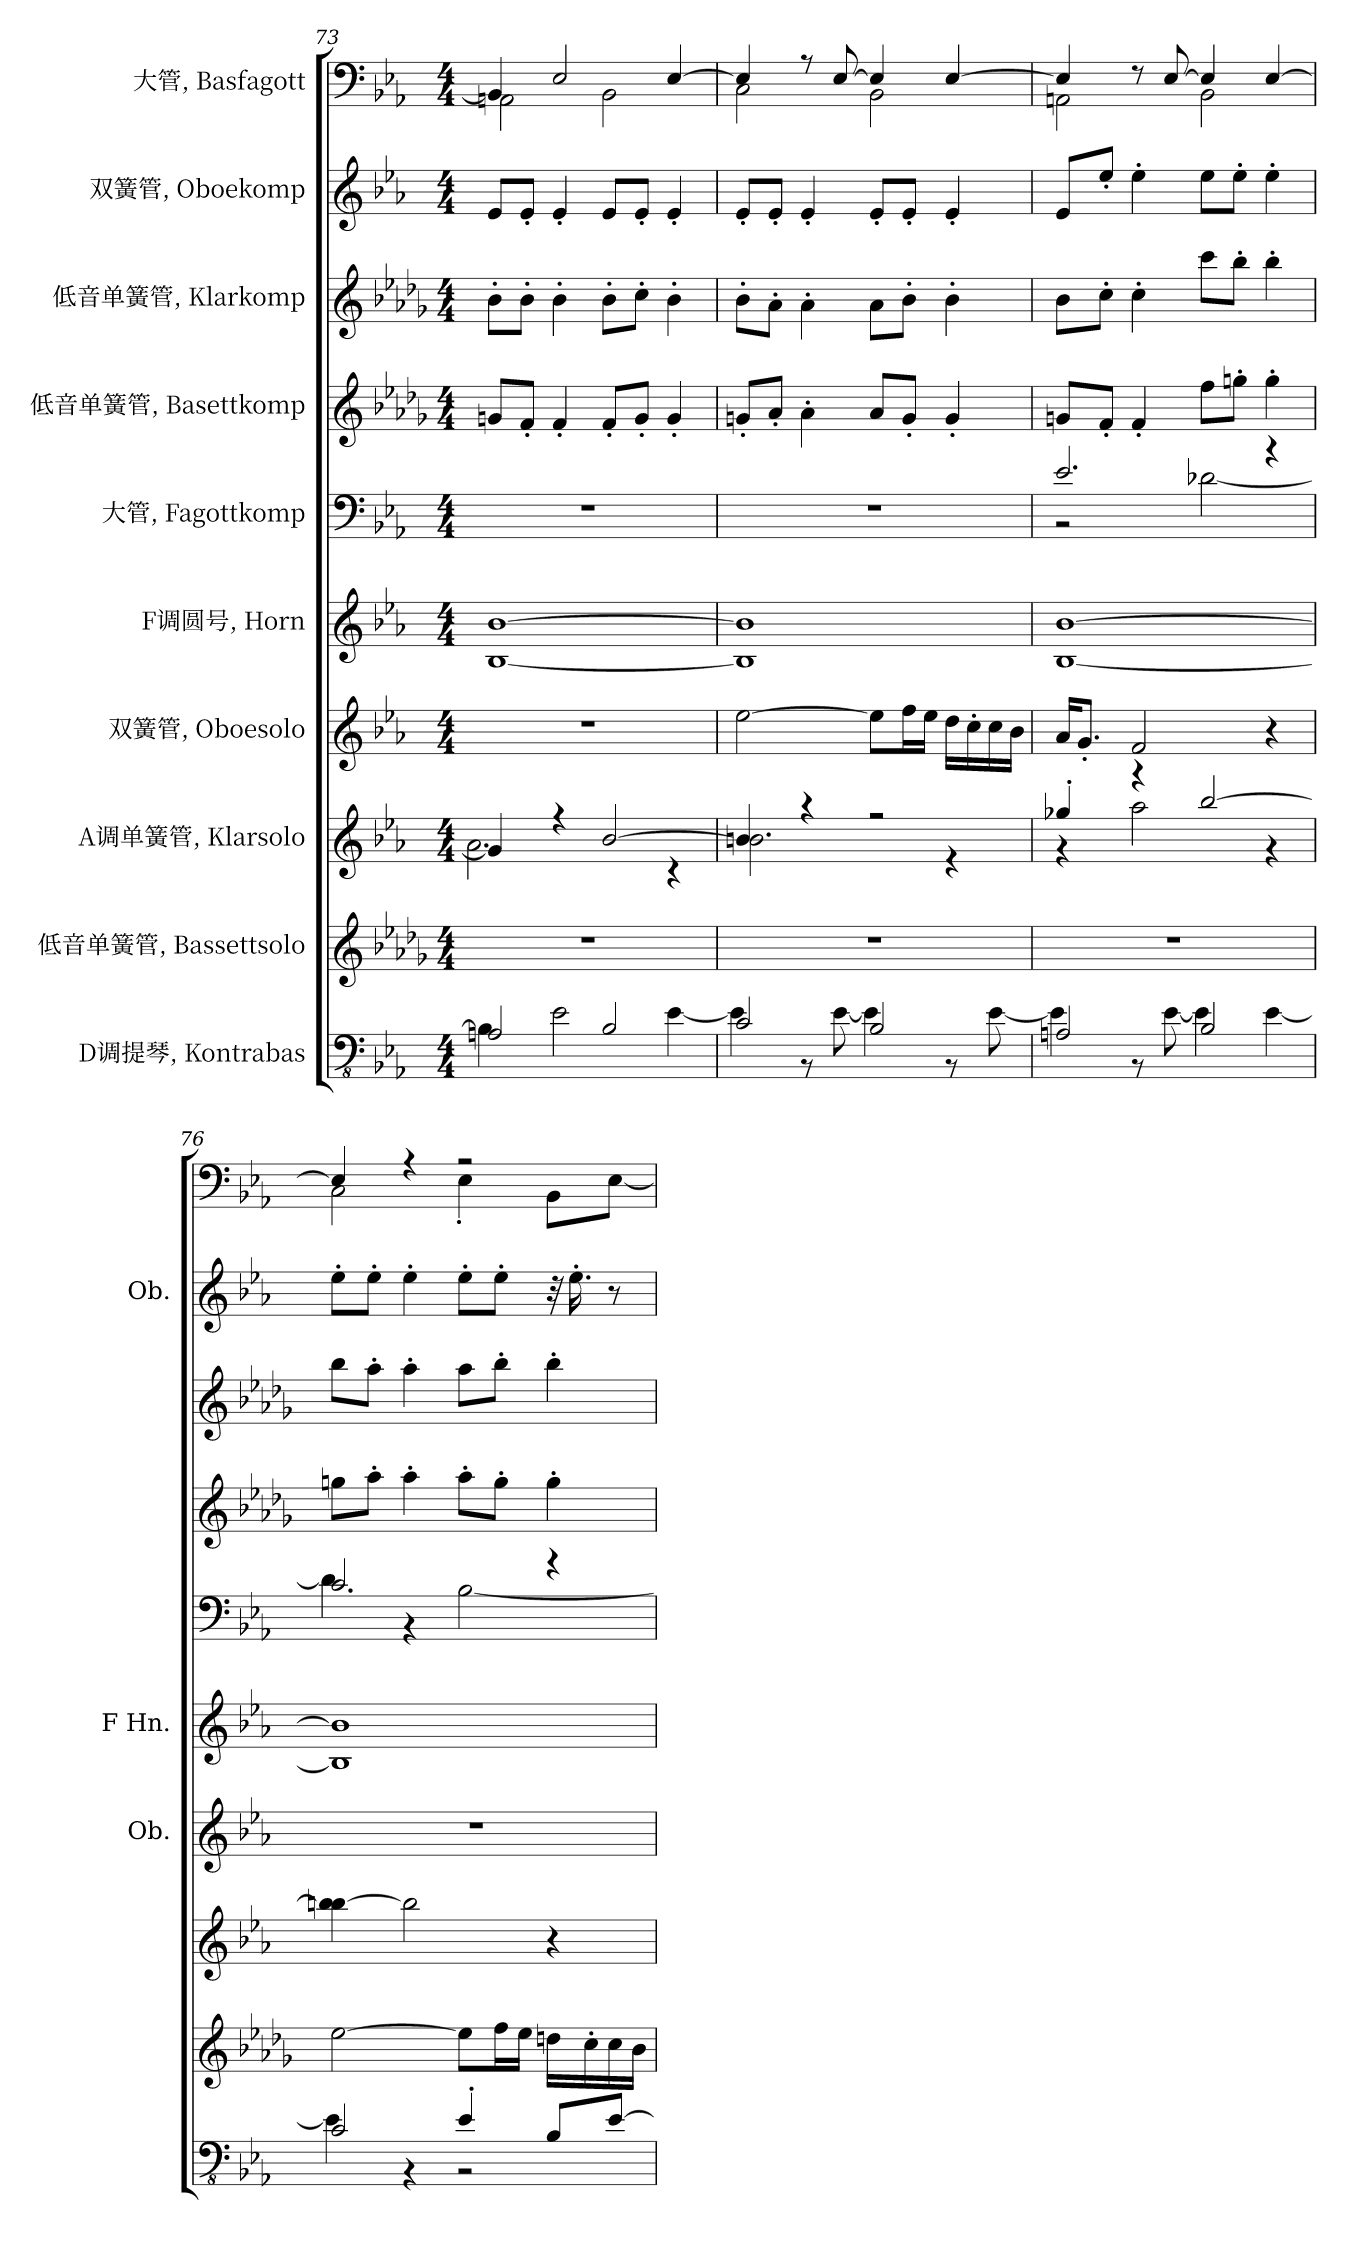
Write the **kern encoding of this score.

**kern	**kern	**kern	**kern	**kern	**kern	**kern	**kern	**kern	**kern
*part10	*part9	*part8	*part7	*part6	*part5	*part4	*part3	*part2	*part1
*staff10	*staff9	*staff8	*staff7	*staff6	*staff5	*staff4	*staff3	*staff2	*staff1
*I"D调提琴, Kontrabas	*I"低音单簧管, Bassettsolo	*I"A调单簧管, Klarsolo	*I"双簧管, Oboesolo	*I"F调圆号, Horn	*I"大管, Fagottkomp	*I"低音单簧管, Basettkomp	*I"低音单簧管, Klarkomp	*I"双簧管, Oboekomp	*I"大管, Basfagott
*	*	*	*I'Ob.	*I'F Hn.	*	*	*	*I'Ob.	*
*clefFv4	*clefG2	*clefG2	*clefG2	*clefG2	*clefF4	*clefG2	*clefG2	*clefG2	*clefF4
*ITrd7c12	*ITrd8c14	*ITrd2c3	*	*ITrd4c7	*	*ITrd8c14	*ITrd8c14	*	*
*k[b-e-a-]	*k[b-e-a-d-g-]	*k[]	*k[b-e-a-]	*k[b-e-a-d-]	*k[b-e-a-]	*k[b-e-a-d-g-]	*k[b-e-a-d-g-]	*k[b-e-a-]	*k[b-e-a-]
*M4/4	*M4/4	*M4/4	*M4/4	*M4/4	*M4/4	*M4/4	*M4/4	*M4/4	*M4/4
=73	=73	=73	=73	=73	=73	=73	=73	=73	=73
*^	*	*^	*	*	*	*	*	*	*^
2AAAn/	4BBB-\]	1r	4e-/]	2.f\	1r	[1E- [1e-	1r	8Gn/L	8B-'\L	8e-/L	4BB-/]	2AAn\
.	.	.	.	.	.	.	.	8F'/J	8B-'\J	8e-'/J	.	.
.	2EE-\	.	4r	.	.	.	.	4F'/	4B-'\	4e-'/	2E-/	.
2BBB-/	.	.	[2g/	.	.	.	.	8F'/L	8B-'\L	8e-/L	.	2BB-\
.	.	.	.	.	.	.	.	8G'/J	8c'\J	8e-'/J	.	.
.	[4EE-\	.	.	4r	.	.	.	4G'/	4B-'\	4e-'/	[4E-/	.
!!LO:PB:g=z	!!
=74	=74	=74	=74	=74	=74	=74	=74	=74	=74	=74	=74	=74
2CC/	4EE-\]	1r	4g/]	2.g#X\	[2ee-\	1E-] 1e-]	1r	8Gn'/L	8B-'\L	8e-'/L	4E-/]	2C\
.	.	.	.	.	.	.	.	8A-'/J	8A-'\J	8e-'/J	.	.
.	8r	.	4r	.	.	.	.	4A-'\	4A-'\	4e-'/	8r	.
.	[8EE-\	.	.	.	.	.	.	.	.	.	[8E-/	.
2BBB-/	4EE-\]	.	2r	.	8ee-\L]	.	.	8A-/L	8A-\L	8e-'/L	4E-/]	2BB-\
.	.	.	.	.	16ff\L	.	.	8G'/J	8B-'\J	8e-'/J	.	.
.	.	.	.	.	16ee-\JJ	.	.	.	.	.	.	.
.	8r	.	.	4r	16dd\LL	.	.	4G'/	4B-'\	4e-'/	[4E-/	.
.	.	.	.	.	16cc'\	.	.	.	.	.	.	.
.	[8EE-\	.	.	.	16cc\	.	.	.	.	.	.	.
.	.	.	.	.	16b-\JJ	.	.	.	.	.	.	.
=75	=75	=75	=75	=75	=75	=75	=75	=75	=75	=75	=75	=75
*	*	*	*	*	*	*	*^	*	*	*	*	*
2AAAn/	4EE-\]	1r	4ee-X'/	4r	16a-/KL	[1E- [1e-	2.e-/	2r	8Gn/L	8B-\L	8e-/L	4E-/]	2AAn\
.	.	.	.	.	8.g'/J	.	.	.	.	.	.	.	.
.	.	.	.	.	.	.	.	.	8F'/J	8c'\J	8ee-'/J	.	.
.	8r	.	4r	2ff\	2f/	.	.	.	4F'/	4c'\	4ee-'\	8r	.
.	[8EE-\	.	.	.	.	.	.	.	.	.	.	[8E-/	.
2BBB-/	4EE-\]	.	[2gg/	.	.	.	.	[2d-X\	8f\L	8cc\L	8ee-\L	4E-/]	2BB-\
.	.	.	.	.	.	.	.	.	8gn'\J	8b-'\J	8ee-'\J	.	.
.	[4EE-\	.	.	4r	4r	.	4r	.	4g'\	4b-'\	4ee-'\	[4E-/	.
*	*	*	*v	*v	*	*	*	*	*	*	*	*	*
=76	=76	=76	=76	=76	=76	=76	=76	=76	=76	=76	=76	=76
2CC/	4EE-\]	[2e-\	4gg\] [4gg#X\	1r	1E-] 1e-]	2.c/	4d-\]	8gn\L	8b-\L	8ee-'\L	4E-/]	2C\
.	.	.	.	.	.	.	.	8a-'\J	8a-'\J	8ee-'\J	.	.
.	4r	.	2gg#\]	.	.	.	4r	4a-'\	4a-'\	4ee-'\	4r	.
4EE-'/	2r	8e-\L]	.	.	.	.	[2B-\	8a-'\L	8a-\L	8ee-'\L	2r	4E-'\
.	.	16f\L	.	.	.	.	.	8g'\J	8b-'\J	8ee-'\J	.	.
.	.	16e-\JJ	.	.	.	.	.	.	.	.	.	.
8BBB-/L	.	16dn\LL	4r	.	.	4r	.	4g'\	4b-'\	32r	.	8BB-\L
.	.	.	.	.	.	.	.	.	.	16.ee-'\	.	.
.	.	16c'\	.	.	.	.	.	.	.	.	.	.
[8EE-/J	.	16c\	.	.	.	.	.	.	.	8r	.	[8E-\J
.	.	16B-\JJ	.	.	.	.	.	.	.	.	.	.
*v	*v	*	*	*	*	*v	*v	*	*	*	*v	*v
=	=	=	=	=	=	=	=	=	=
*-	*-	*-	*-	*-	*-	*-	*-	*-	*-
